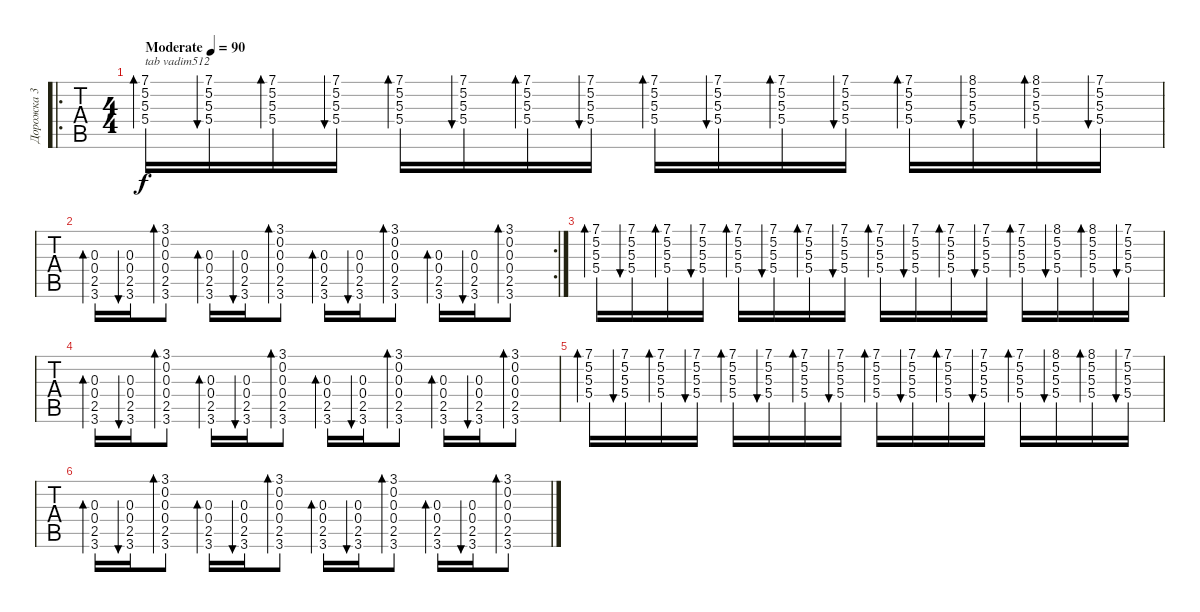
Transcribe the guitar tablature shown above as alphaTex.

\track ("Дорожка 3" "Дорожка 3") {instrument electricguitarclean}
\staff {tabs}
\tuning (E4 B3 G3 D3 A2 E2) {hide}
\ro
\ts (4 4)
\tempo (90 "Moderate")
\clef g2
\ks c
(7.1 5.2 5.3 5.4).16{bd 30 txt "tab vadim512" dy f instrument electricguitarclean} (7.1 5.2 5.3 5.4).16{bu 30} (7.1 5.2 5.3 5.4).16{bd 30} (7.1 5.2 5.3 5.4).16{bu 30} (7.1 5.2 5.3 5.4).16{bd 30} (7.1 5.2 5.3 5.4).16{bu 30} (7.1 5.2 5.3 5.4).16{bd 30} (7.1 5.2 5.3 5.4).16{bu 30} (7.1 5.2 5.3 5.4).16{bd 30} (7.1 5.2 5.3 5.4).16{bu 30} (7.1 5.2 5.3 5.4).16{bd 30} (7.1 5.2 5.3 5.4).16{bu 30} (7.1 5.2 5.3 5.4).16{bd 30} (8.1 5.2 5.3 5.4).16{bu 30} (8.1 5.2 5.3 5.4).16{bd 30} (7.1 5.2 5.3 5.4).16{bu 30} |
\rc 2
(0.3 0.4 2.5 3.6).16{bd 30} (0.3 0.4 2.5 3.6).16{bu 30} (3.1 0.2 0.3 0.4 2.5 3.6).8{bd 30} (0.3 0.4 2.5 3.6).16{bd 30} (0.3 0.4 2.5 3.6).16{bu 30} (3.1 0.2 0.3 0.4 2.5 3.6).8{bd 30} (0.3 0.4 2.5 3.6).16{bd 30} (0.3 0.4 2.5 3.6).16{bu 30} (3.1 0.2 0.3 0.4 2.5 3.6).8{bd 30} (0.3 0.4 2.5 3.6).16{bd 30} (0.3 0.4 2.5 3.6).16{bu 30} (3.1 0.2 0.3 0.4 2.5 3.6).8{bd 30} |
(7.1 5.2 5.3 5.4).16{bd 30} (7.1 5.2 5.3 5.4).16{bu 30} (7.1 5.2 5.3 5.4).16{bd 30} (7.1 5.2 5.3 5.4).16{bu 30} (7.1 5.2 5.3 5.4).16{bd 30} (7.1 5.2 5.3 5.4).16{bu 30} (7.1 5.2 5.3 5.4).16{bd 30} (7.1 5.2 5.3 5.4).16{bu 30} (7.1 5.2 5.3 5.4).16{bd 30} (7.1 5.2 5.3 5.4).16{bu 30} (7.1 5.2 5.3 5.4).16{bd 30} (7.1 5.2 5.3 5.4).16{bu 30} (7.1 5.2 5.3 5.4).16{bd 30} (8.1 5.2 5.3 5.4).16{bu 30} (8.1 5.2 5.3 5.4).16{bd 30} (7.1 5.2 5.3 5.4).16{bu 30} |
(0.3 0.4 2.5 3.6).16{bd 30} (0.3 0.4 2.5 3.6).16{bu 30} (3.1 0.2 0.3 0.4 2.5 3.6).8{bd 30} (0.3 0.4 2.5 3.6).16{bd 30} (0.3 0.4 2.5 3.6).16{bu 30} (3.1 0.2 0.3 0.4 2.5 3.6).8{bd 30} (0.3 0.4 2.5 3.6).16{bd 30} (0.3 0.4 2.5 3.6).16{bu 30} (3.1 0.2 0.3 0.4 2.5 3.6).8{bd 30} (0.3 0.4 2.5 3.6).16{bd 30} (0.3 0.4 2.5 3.6).16{bu 30} (3.1 0.2 0.3 0.4 2.5 3.6).8{bd 30} |
(7.1 5.2 5.3 5.4).16{bd 30} (7.1 5.2 5.3 5.4).16{bu 30} (7.1 5.2 5.3 5.4).16{bd 30} (7.1 5.2 5.3 5.4).16{bu 30} (7.1 5.2 5.3 5.4).16{bd 30} (7.1 5.2 5.3 5.4).16{bu 30} (7.1 5.2 5.3 5.4).16{bd 30} (7.1 5.2 5.3 5.4).16{bu 30} (7.1 5.2 5.3 5.4).16{bd 30} (7.1 5.2 5.3 5.4).16{bu 30} (7.1 5.2 5.3 5.4).16{bd 30} (7.1 5.2 5.3 5.4).16{bu 30} (7.1 5.2 5.3 5.4).16{bd 30} (8.1 5.2 5.3 5.4).16{bu 30} (8.1 5.2 5.3 5.4).16{bd 30} (7.1 5.2 5.3 5.4).16{bu 30} |
(0.3 0.4 2.5 3.6).16{bd 30} (0.3 0.4 2.5 3.6).16{bu 30} (3.1 0.2 0.3 0.4 2.5 3.6).8{bd 30} (0.3 0.4 2.5 3.6).16{bd 30} (0.3 0.4 2.5 3.6).16{bu 30} (3.1 0.2 0.3 0.4 2.5 3.6).8{bd 30} (0.3 0.4 2.5 3.6).16{bd 30} (0.3 0.4 2.5 3.6).16{bu 30} (3.1 0.2 0.3 0.4 2.5 3.6).8{bd 30} (0.3 0.4 2.5 3.6).16{bd 30} (0.3 0.4 2.5 3.6).16{bu 30} (3.1 0.2 0.3 0.4 2.5 3.6).8{bd 30}
